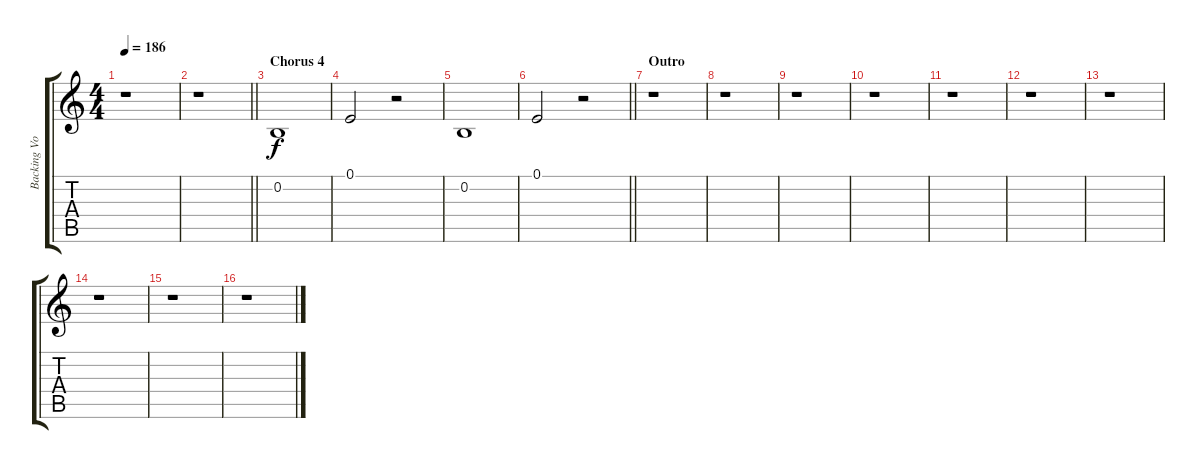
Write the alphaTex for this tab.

\track ("Backing Vocals (Dee Dee)" "Backing Vo") {instrument flute}
\staff {score tabs}
\tuning (E4 B3 G3 D3 A2 E2) {hide}
\ts (4 4)
\tempo 186
\clef g2
\ks c
r.1{dy f} |
\barLineRight lightlight
r.1 |
\section ("" "Chorus 4")
0.2.1 |
0.1.2 r.2 |
0.2.1 |
\barLineRight lightlight
0.1.2 r.2 |
\section ("" "Outro")
r.1 |
r.1 |
r.1 |
r.1 |
r.1 |
r.1 |
r.1 |
r.1 |
r.1 |
r.1
